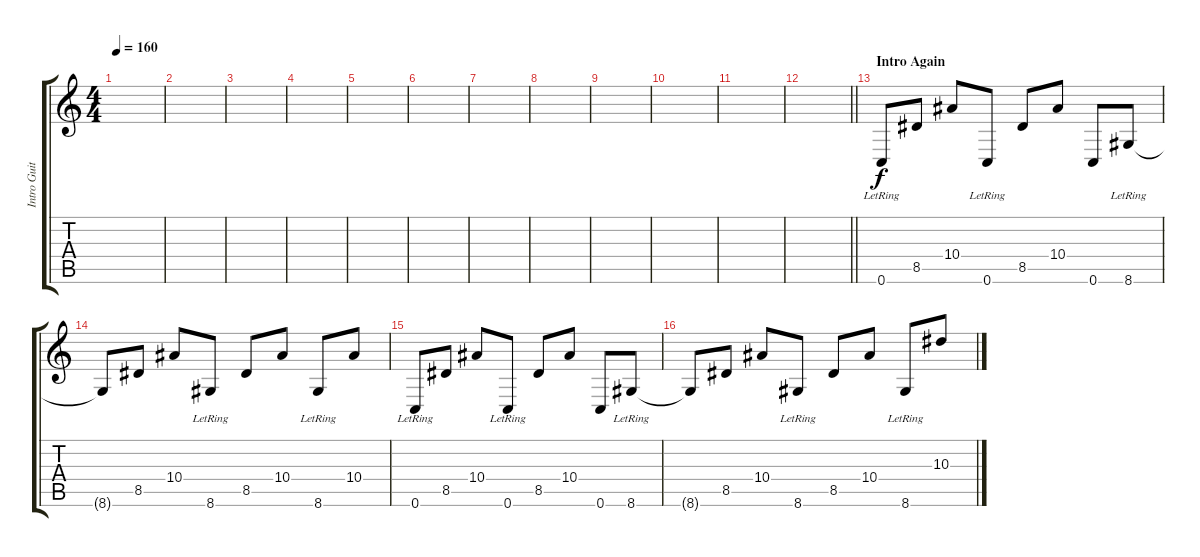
\track ("Intro Guitar" "Intro Guit") {instrument electricguitarclean}
\staff {score tabs}
\tuning (D4 A3 F3 C3 G2 C2) {hide}
\ts (4 4)
\tempo 160
\clef g2
\ks c
|
|
|
|
|
|
|
|
|
|
|
\barLineRight lightlight
|
\section ("" "Intro Again")
0.6{lr}.8 8.5.8 10.4.8 0.6{lr}.8 8.5.8 10.4.8 0.6.8 8.6{lr}.8 |
8.6{t}.8 8.5.8 10.4.8 8.6{lr}.8 8.5.8 10.4.8 8.6{lr}.8 10.4.8 |
0.6{lr}.8 8.5.8 10.4.8 0.6{lr}.8 8.5.8 10.4.8 0.6.8 8.6{lr}.8 |
8.6{t}.8 8.5.8 10.4.8 8.6{lr}.8 8.5.8 10.4.8 8.6{lr}.8 10.3.8
